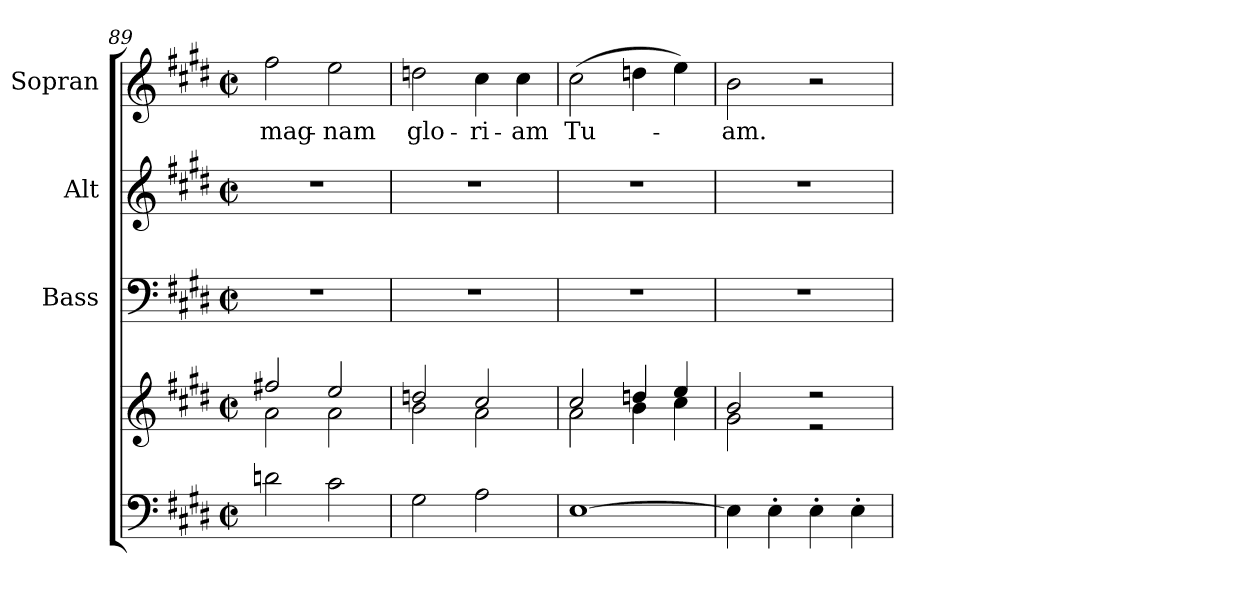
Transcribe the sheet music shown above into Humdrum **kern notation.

**kern	**kern	**kern	**kern	**kern	**text
*part4	*part4	*part3	*part2	*part1	*part1
*staff5	*staff4	*staff3	*staff2	*staff1	*staff1
*	*	*I"Bass	*I"Alt	*I"Sopran	*
*	*	*I'B.	*I'A.	*I'S.	*
!!LO:LB:g=z
*clefF4	*clefG2	*clefF4	*clefG2	*clefG2	*
*k[f#c#g#d#]	*k[f#c#g#d#]	*k[f#c#g#d#]	*k[f#c#g#d#]	*k[f#c#g#d#]	*
*E:	*E:	*E:	*E:	*E:	*
*M2/2	*M2/2	*M2/2	*M2/2	*M2/2	*
*met(c|)	*met(c|)	*met(c|)	*met(c|)	*met(c|)	*
=89	=89	=89	=89	=89	=89
*	*^	*	*	*	*
!	!	!	!	!	!	!LO:LY:b
2dn\	2ff#X/	2a\	1r	1r	2ff#\	mag-
!	!	!	!	!	!	!LO:LY:b
2c#\	2ee/	2a\	.	.	2ee\	-nam
=90	=90	=90	=90	=90	=90	=90
!	!	!	!	!	!	!LO:LY:b
2G#\	2ddn/	2b\	1r	1r	2ddn\	glo-
!	!	!	!	!	!	!LO:LY:b
2A\	2cc#/	2a\	.	.	4cc#\	-ri-
!	!	!	!	!	!	!LO:LY:b
.	.	.	.	.	4cc#\	-am
=91	=91	=91	=91	=91	=91	=91
!	!	!	!	!	!	!LO:LY:b
[1E	2cc#/	2a\	1r	1r	(>2cc#\	Tu-
.	4ddn/	4b\	.	.	4ddn\	.
.	4ee/	4cc#\	.	.	4ee\)	.
=92	=92	=92	=92	=92	=92	=92
!	!	!	!	!	!	!LO:LY:b
4E\]	2b/	2g#\	1r	1r	2b\	-am.
4E'>\	.	.	.	.	.	.
4E'>\	2r	2r	.	.	2r	.
4E'>\	.	.	.	.	.	.
*	*v	*v	*	*	*	*
=	=	=	=	=	=
*-	*-	*-	*-	*-	*-
